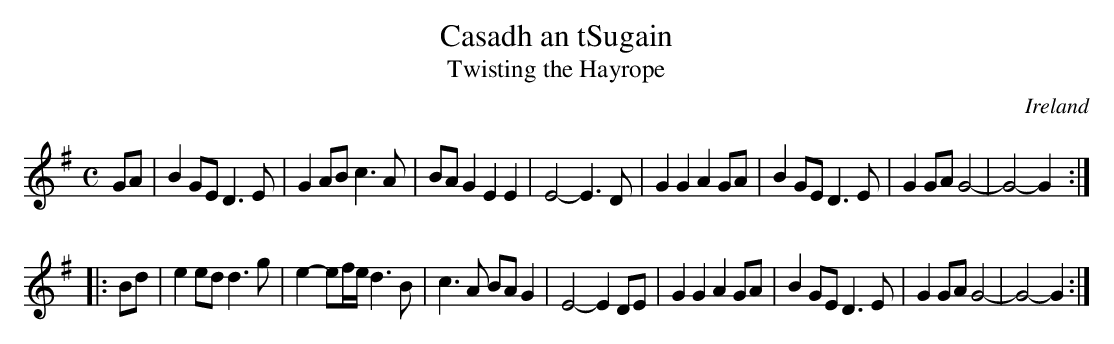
X:1
T:Casadh an tSugain
T:Twisting the Hayrope
M:C
O:Ireland
K:G major
GA|\
B2GE D3E| G2AB c3A| BA G2 E2E2| E4- E3D|\
G2G2 A2GA| B2GE D3E| G2GA G4-| G4-G2::
Bd|\
e2ed d3g| e2-ef/e/ d3B| c3A BAG2| E4-E2 DE|\
G2G2 A2GA| B2GE D3E| G2GA G4-| G4-G2:|
